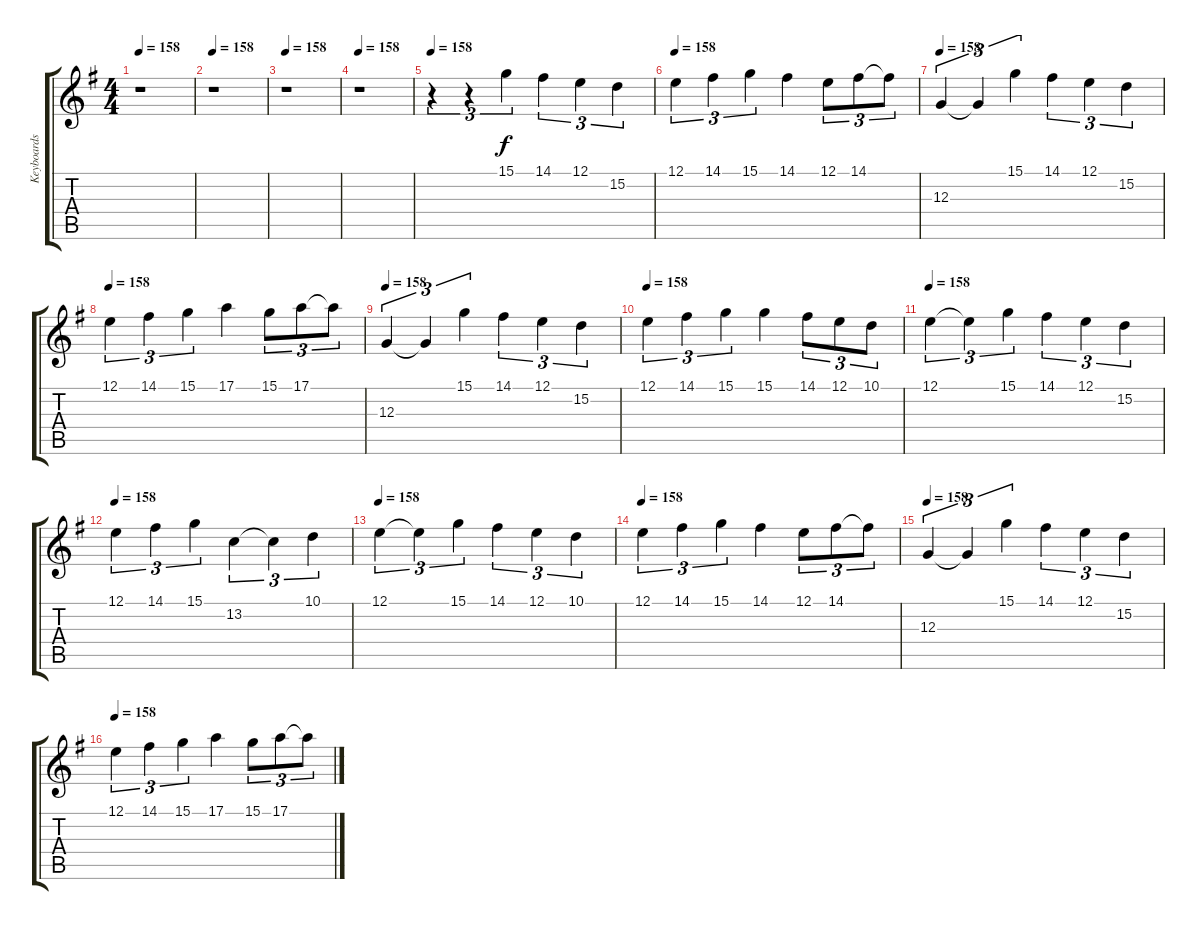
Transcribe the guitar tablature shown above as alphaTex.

\track ("Keyboards (II)" "Keyboards ") {instrument rockorgan}
\staff {score tabs}
\tuning (E4 B3 G3 D3 A2 E2) {hide}
\ts (4 4)
\tempo 158
\clef g2
\ks eminor
r.1{dy f} |
\tempo 158
r.1 |
\tempo 158
r.1 |
\tempo 158
r.1 |
\tempo 158
r.4{tu (3 2) volume 15 balance 5 instrument brightacousticpiano} r.4{tu (3 2)} 15.1.4{tu (3 2)} 14.1.4{tu (3 2)} 12.1.4{tu (3 2)} 15.2.4{tu (3 2)} |
\tempo 158
12.1.4{tu (3 2) volume 15 balance 5 instrument brightacousticpiano} 14.1.4{tu (3 2)} 15.1.4{tu (3 2)} 14.1.4 12.1.8{tu (3 2)} 14.1.8{tu (3 2)} 14.1{t}.8{tu (3 2)} |
\tempo 158
12.3.4{tu (3 2) volume 15 balance 5 instrument brightacousticpiano} 12.3{t}.4{tu (3 2)} 15.1.4{tu (3 2)} 14.1.4{tu (3 2)} 12.1.4{tu (3 2)} 15.2.4{tu (3 2)} |
\tempo 158
12.1.4{tu (3 2) volume 15 balance 5 instrument brightacousticpiano} 14.1.4{tu (3 2)} 15.1.4{tu (3 2)} 17.1.4 15.1.8{tu (3 2)} 17.1.8{tu (3 2)} 17.1{t}.8{tu (3 2)} |
\tempo 158
12.3.4{tu (3 2) volume 15 balance 5 instrument brightacousticpiano} 12.3{t}.4{tu (3 2)} 15.1.4{tu (3 2)} 14.1.4{tu (3 2)} 12.1.4{tu (3 2)} 15.2.4{tu (3 2)} |
\tempo 158
12.1.4{tu (3 2) volume 15 balance 5 instrument brightacousticpiano} 14.1.4{tu (3 2)} 15.1.4{tu (3 2)} 15.1.4 14.1.8{tu (3 2)} 12.1.8{tu (3 2)} 10.1.8{tu (3 2)} |
\tempo 158
12.1.4{tu (3 2) volume 15 balance 5 instrument brightacousticpiano} 12.1{t}.4{tu (3 2)} 15.1.4{tu (3 2)} 14.1.4{tu (3 2)} 12.1.4{tu (3 2)} 15.2.4{tu (3 2)} |
\tempo 158
12.1.4{tu (3 2) volume 15 balance 5 instrument brightacousticpiano} 14.1.4{tu (3 2)} 15.1.4{tu (3 2)} 13.2.4{tu (3 2)} 13.2{t}.4{tu (3 2)} 10.1.4{tu (3 2)} |
\tempo 158
12.1.4{tu (3 2) volume 15 balance 5 instrument brightacousticpiano} 12.1{t}.4{tu (3 2)} 15.1.4{tu (3 2)} 14.1.4{tu (3 2)} 12.1.4{tu (3 2)} 10.1.4{tu (3 2)} |
\tempo 158
12.1.4{tu (3 2) volume 15 balance 5 instrument brightacousticpiano} 14.1.4{tu (3 2)} 15.1.4{tu (3 2)} 14.1.4 12.1.8{tu (3 2)} 14.1.8{tu (3 2)} 14.1{t}.8{tu (3 2)} |
\tempo 158
12.3.4{tu (3 2) volume 15 balance 5 instrument brightacousticpiano} 12.3{t}.4{tu (3 2)} 15.1.4{tu (3 2)} 14.1.4{tu (3 2)} 12.1.4{tu (3 2)} 15.2.4{tu (3 2)} |
\tempo 158
12.1.4{tu (3 2) volume 15 balance 5 instrument brightacousticpiano} 14.1.4{tu (3 2)} 15.1.4{tu (3 2)} 17.1.4 15.1.8{tu (3 2)} 17.1.8{tu (3 2)} 17.1{t}.8{tu (3 2)}
